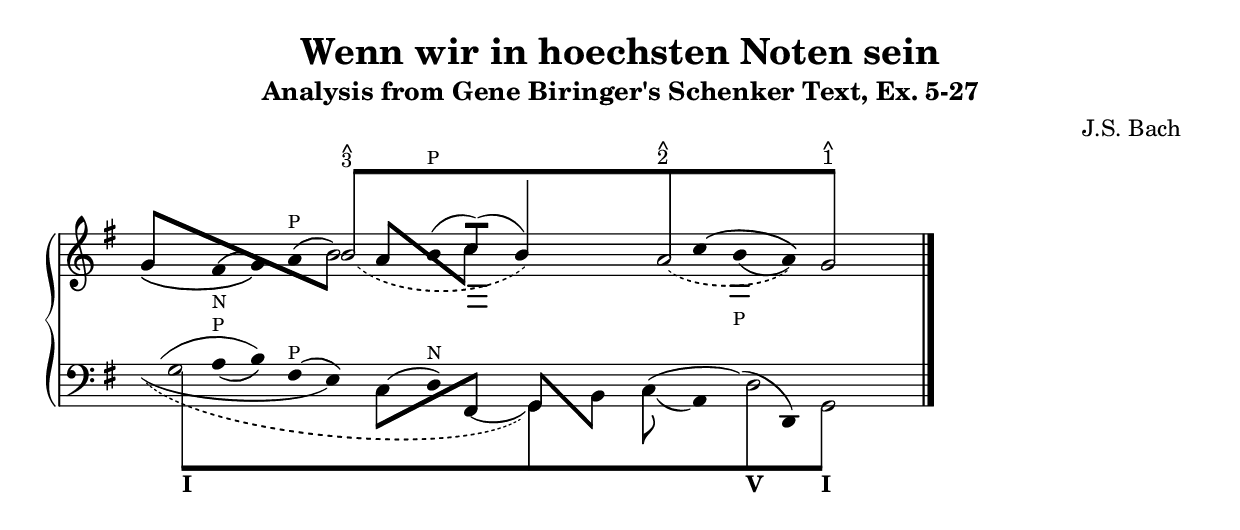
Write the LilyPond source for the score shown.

% -*-coding: utf-8 -*-

\header{

 composer ="J.S. Bach"
 title = "Wenn wir in hoechsten Noten sein"
 subtitle = "Analysis from Gene Biringer's Schenker Text, Ex. 5-27"
%% "BWV641"
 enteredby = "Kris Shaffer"
 
}

%% See http://www.shaffermusic.com/doc/schenker/index.html for more information
%% 


\version "2.7.32"

staffPiano = \new PianoStaff {
  \set Score.timing = ##f
  \set PianoStaff.followVoice = ##t

  <<
    \new Staff {  % Right hand 
      \clef treble
      \key g \major
      \relative c'' {
	\override Staff.NoteCollision
	#'merge-differently-headed = ##t
	<<
	  {
	    \override Beam  #'positions = #'(8 . 8)
	    \override NoteHead #'transparent = ##t
	    s1 b8[^\markup {
	      \override #'(baseline-skip . 0.5)
	      \column { \small {^ 3} }
	    }
		  s4. s1 a8^\markup {
		    \override #'(baseline-skip . 0.5)
		    \column { \small {^ 2} }
		  } s4. s2 g8]^\markup {
		    \override #'(baseline-skip . 0.5)
		    \column {
		      \small {^ 1}
		    }
		  }
	    s4.
	    \revert Beam #'positions
	    \revert NoteHead #'transparent
	  } 
	  \\
	  {
	    \override Stem #'transparent = ##t
	    \slurDown
	    \override Staff.Slur #'height-limit = #6
	    \slurDashed
	    s1 
	    \once \override Slur #'extra-offset = #'(1.25 . 0)
	    b2( s2
	    \revert Staff.Slur #'height-limit
	    \override NoteHead #'transparent = ##t
	    b4) s 
	    \revert NoteHead #'transparent
	    \override Staff.Slur #'height-limit = #3.25
	    \once \override Slur #'extra-offset = #'(.75 . 0)
	    \slurDashed
	    a2( s4
	    \override NoteHead #'transparent = ##t
	    a) 
	    \revert NoteHead #'transparent
	    g2 
	    \revert Stem #'transparent
	  }
	  \\
	  \override Staff.NoteCollision
	  #'merge-differently-headed = ##t
	  {
	    \override Beam #'positions = #'(4 . -3.25)
	    \stemUp 
	    g8[ s s4 s2 
		\stemDown 
		\override NoteHead #'transparent = ##t
		b8] s8
	    \revert NoteHead #'transparent
	    \override Beam #'positions = #'(3 . -2.75)
	    \stemUp
	    a8[ s s4
		\stemDown
		c8] s s2 s s
	    \revert Stem #'length
	  }
	  \\
	  {
	    \override Stem #'transparent = ##t
	    \override NoteHead #'transparent = ##t
	    \override Stem #'length = #0
	    \phrasingSlurDown
	    \slurUp            
	    g4\( 
	      \revert NoteHead #'transparent
	      \once \override TextScript #'padding = #1.5
	      \once\override Slur #'extra-offset = #'(0 . -0.35)
	      fis(_\markup { \tiny N } g)\) \slurUp a(^\markup { \tiny P } b2)
	    b4(^\markup { \tiny P }
	    \stemUp 
	    \revert Stem #'transparent
	    \override Stem #'length = #10
	    c8[])( s 
	  \override Stem #'length = #14
	  b4) s s
	  \override Stem #'length = #0
	  \override Stem #'transparent = ##t
	  \phrasingSlurUp \slurDown 
	  \override Slur #'extra-offset = #'(0 . 0.35)
	  c4\(
	    \once \override TextScript #'padding = #1.25
	    b(_\markup { \tiny P } a)\) s2
	  \revert Stem #'length
	  \revert Slur #'extra-offset
	}
	 \\
	 {
	   \override Stem #'transparent = ##t
	   \override NoteHead #'transparent = ##t
	   \override Stem #'length = #0
	   s1 s4 e4 s 
	   \change Staff=LH
	   fis,4 s2	
	   \revert Stem #'transparent
	   \revert NoteHead #'transparent
	   \revert Stem #'length
	 }
	 \\
	 {
	   \override Stem #'transparent = ##t
	   \override NoteHead #'transparent = ##t
	   \override Stem #'length = #0
	   s1 s s2
	   fis'4 s
	   \change Staff=LH
	   g,4 s s2
	   \revert Stem #'transparent
	   \revert NoteHead #'transparent
	   \revert Stem #'length
	 }
       >>
      \bar "|."
    }
  }
   \new Staff {  % Left hand 			
     \clef bass
     \key g \major
     \relative c' {
       \override Staff.NoteCollision
       #'merge-differently-headed = ##t
       <<
	 {
	   \override Beam  #'positions = #'(-8 . -8)
	   \override NoteHead #'transparent = ##t
	   \stemDown
	   g8[_\markup { \bold I } s4. s1 s s2
	      d8_\markup { \bold V } s4.
	      g,8]_\markup { \bold I } s4.
	   \revert Beam #'positions
	   \revert NoteHead #'transparent
	 }
	 \\
	 {
	   \override Stem #'transparent = ##t
	   \stemDown
	   \override TextScript #'extra-offset = #'(-11.75 . -12.25)
	   g'2 s1 s s2 d2 g,2
	   \revert Stem #'transparent
	 }
	 \\
	 {
	   \override Stem #'transparent = ##t
	   \override NoteHead #'transparent = ##t
	   \override Stem #'length = #0
	   g'4
	   \revert NoteHead #'transparent
	   \slurDown
	   \once \override TextScript #'padding = #0.25
	   a4(^\markup { \tiny P } b)
	   \slurUp
	   fis4(^\markup { \tiny P } e)
	   \override NoteHead #'transparent = ##t
	   c4( 
	   \revert NoteHead #'transparent
	   d)^\markup { \tiny N }
	   \slurDown
	   \override NoteHead #'transparent = ##t
	   \once \override Slur #'extra-offset = #'(0 . 0.5)
	   fis,4(
	   \revert NoteHead #'transparent
	   \revert Stem #'transparent
	   \override Stem #'length = #12
	   \stemDown
	   g4) s
	   \override Stem #'length = #10
	   \once \override Slur #'extra-offset = #'(0 . 0.25)
	   c8( s
	   \override Stem #'transparent = ##t
	   \revert Stem #'length
	   a4)
	   \override NoteHead #'transparent = ##t
	   \slurUp
	   d4(
	   \revert NoteHead #'transparent
	   d,4) s2
	 }
	 \\
	 {
	   \override Stem #'transparent = ##t
	   \override NoteHead #'transparent = ##t
	   \slurUp
	   \override Staff.Slur #'height-limit = #3.5
	   g'4( s b) s2
	   \revert Staff.Slur #'height-limit
	   \revert Stem #'transparent
	   \revert NoteHead #'transparent
	   \override Beam #'positions = #'(-4 . 1)
	   \stemDown
	   c,8[ s s4
		\stemUp
		fis,8] s
	   \override Beam #'positions = #'(1 . -4)
	   g8[ s
	       \stemDown
	       b8] s
	   \revert Beam #'positions
	   \override Stem #'transparent = ##t
	   \override NoteHead #'transparent = ##t
	   \slurUp
	   c4( s d4) s s2
	 }
	 \\
	 {
	   \override Stem #'transparent = ##t
	   \override NoteHead #'transparent = ##t
	   \slurDown
	   \override Stem #'length = #0
	   \stemDown
	   \override Slur #'height-limit = #3
	   \once \override Slur #'extra-offset = #'(0 . 0.25)
	   g4( s2. e4) s2. s2 s1 s2
	   \revert Stem #'transparent
	   \revert NoteHead #'transparent
	   \revert Staff.Slur #'height-limit
	 }
	 \\
	 {
	   \override Stem #'transparent = ##t
	   \override NoteHead #'transparent = ##t
	   \slurDown \slurDashed	
	   \override Staff.Slur #'height-limit = #6.0
	   \override Slur #'extra-offset = #'(0.5 . -0.25)
	   \override Stem #'length = #0
	   g4( s2. s1 g,4) s s1 s2
	   \revert Stem #'transparent
	   \revert NoteHead #'transparent
	   \revert Staff.Slur #'height-limit
	 }
       >>
       \bar "|."
     }
   }
 >>
}



\score {
  <<
    \staffPiano
  >>
  
  \midi {
  }

  \layout  {
    indent = 0.0
    ragged-right = ##t
    \context { \Staff \remove "Time_signature_engraver" }
  }
}

\paper {
}

